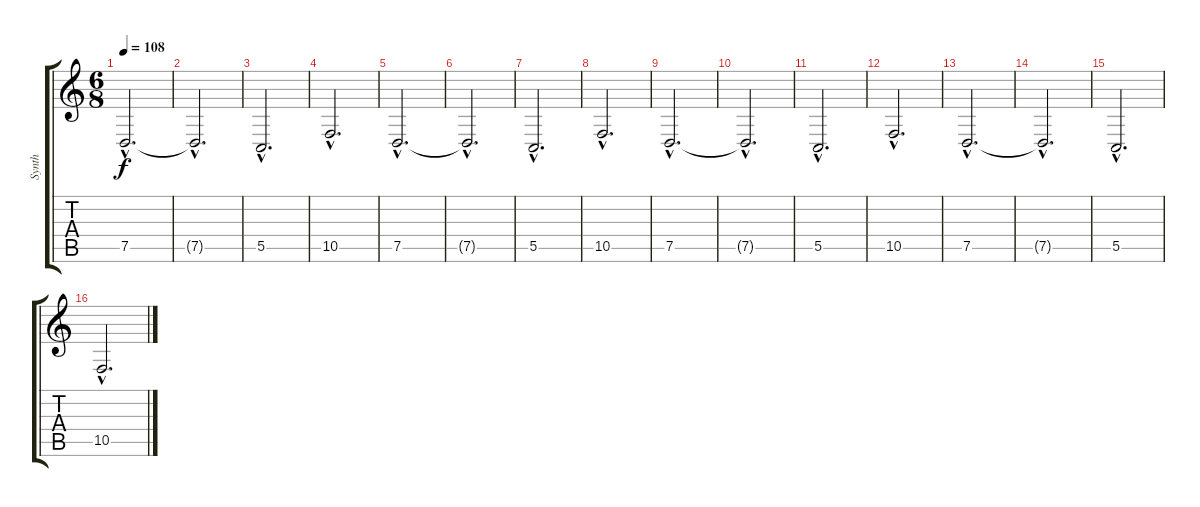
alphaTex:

\track ("Synth" "Synth") {instrument choiraahs}
\staff {score tabs}
\tuning (D4 A3 F3 C3 G2 D2) {hide}
\ts (6 8)
\tempo 108
\clef g2
\ks c
7.5{hac}.2{d dy f} |
7.5{hac t}.2{d} |
5.5{hac}.2{d} |
10.5{hac}.2{d} |
7.5{hac}.2{d} |
7.5{hac t}.2{d} |
5.5{hac}.2{d} |
10.5{hac}.2{d} |
7.5{hac}.2{d} |
7.5{hac t}.2{d} |
5.5{hac}.2{d} |
10.5{hac}.2{d} |
7.5{hac}.2{d} |
7.5{hac t}.2{d} |
5.5{hac}.2{d} |
10.5{hac}.2{d}
